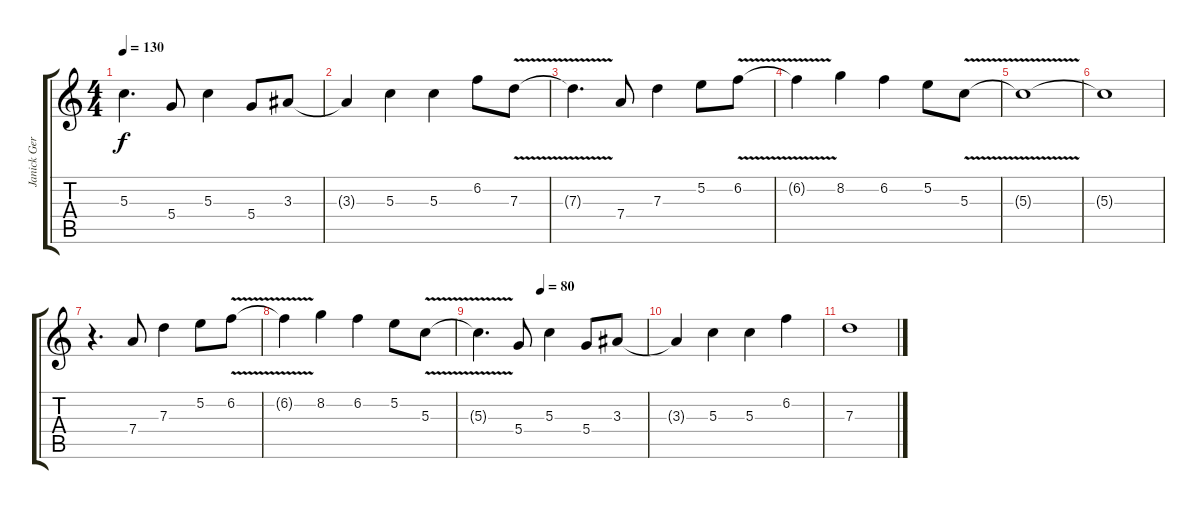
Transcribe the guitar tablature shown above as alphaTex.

\track ("Janick Gers" "Janick Ger") {instrument distortionguitar}
\staff {score tabs}
\tuning (E4 B3 G3 D3 A2 E2) {hide}
\ts (4 4)
\tempo 130
\clef g2
\ks c
5.3{t}.4{d dy f} 5.4.8 5.3.4 5.4.8 3.3.8 |
3.3{t}.4 5.3.4 5.3.4 6.2.8 7.3{v}.8 |
7.3{t}.4{d} 7.4.8 7.3.4 5.2.8 6.2{v}.8 |
6.2{t}.4 8.2.4 6.2.4 5.2.8 5.3{v}.8 |
5.3{t}.1 |
5.3{t}.1 |
r.4{d} 7.4.8 7.3.4 5.2.8 6.2{v}.8 |
6.2{t}.4 8.2.4 6.2.4 5.2.8 5.3{v}.8 |
\tempo (80 0.375)
5.3{t}.4{d} 5.4.8 5.3.4 5.4.8 3.3.8 |
3.3{t}.4 5.3.4 5.3.4 6.2.4 |
7.3.1
